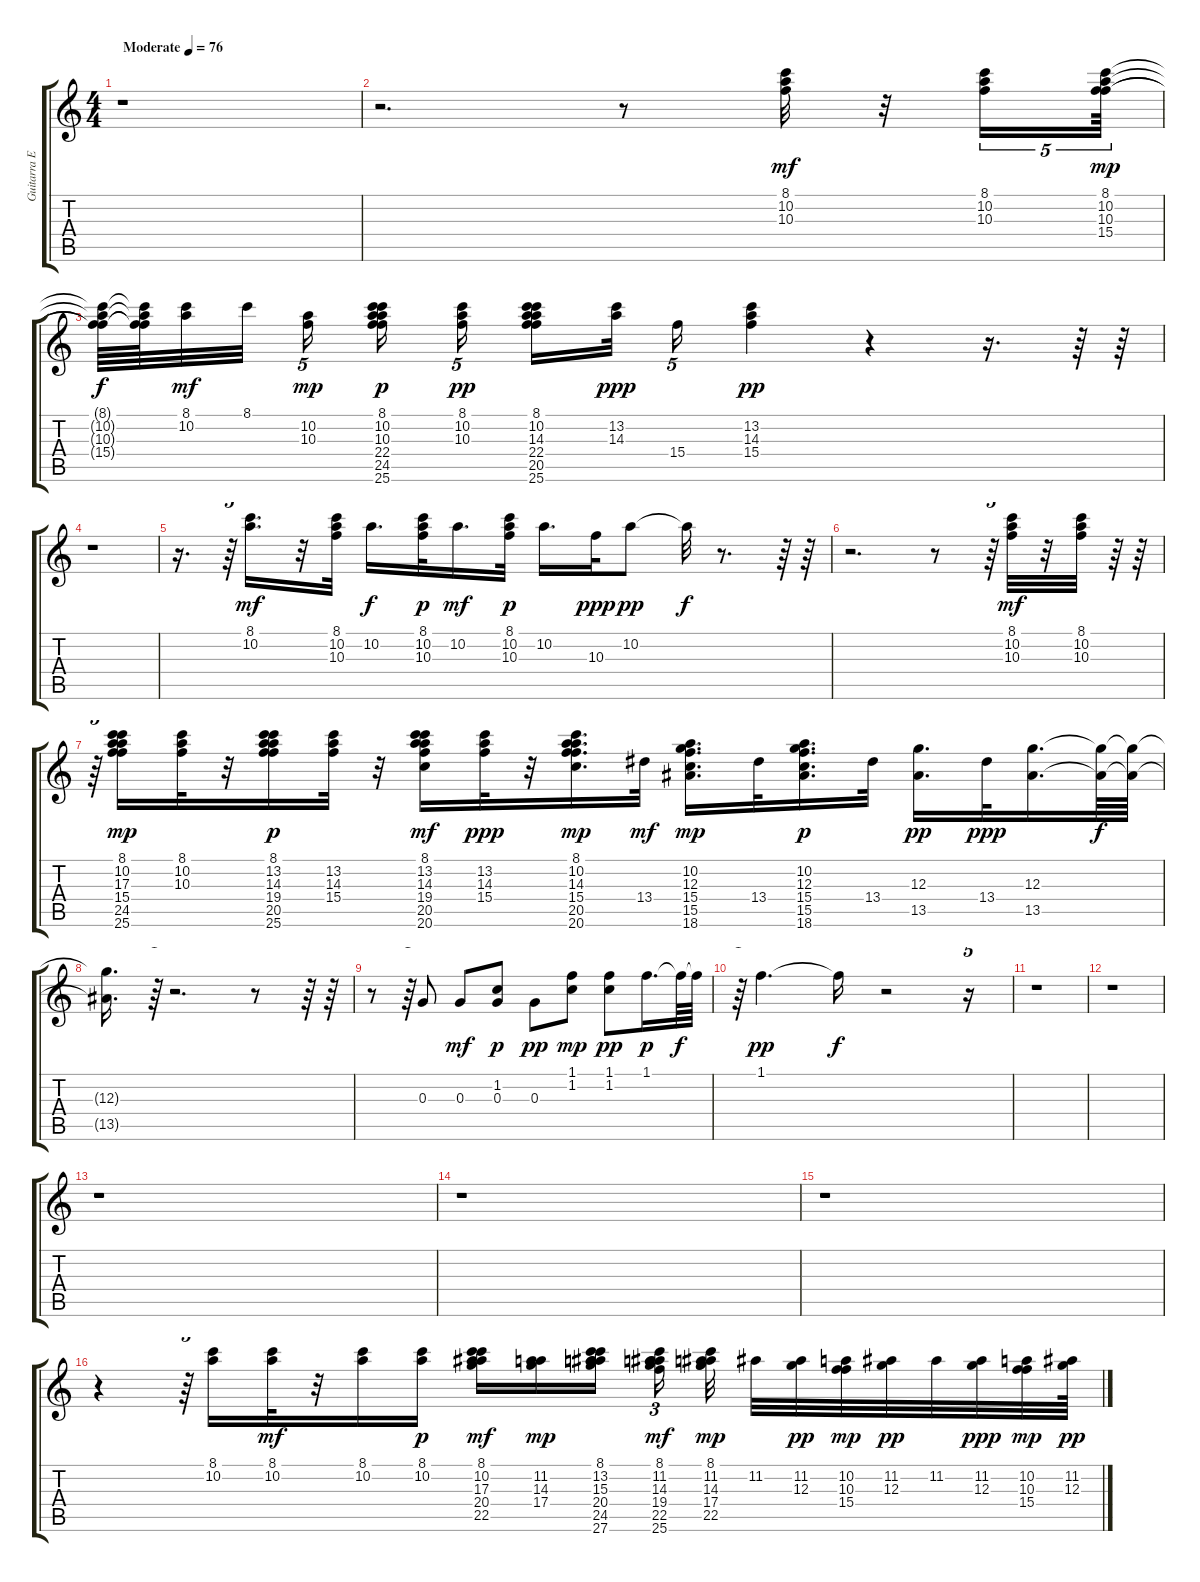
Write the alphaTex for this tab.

\track ("Guitarra Electrica - Delay 1" "Guitarra E") {instrument electricguitarjazz}
\staff {score tabs}
\tuning (E4 B3 G3 D3 A2 E2) {hide}
\ts (4 4)
\tempo (76 "Moderate")
\clef g2
\ks c
r.1{dy mf instrument electricguitarjazz} |
r.2{d} r.8 (8.1 10.2 10.3).32 r.32 (8.1 10.2 10.3).16{tu (5 4)} (8.1 10.2 10.3 15.4).64{tu (5 4) dy mp} |
(8.1{t} 10.2{t} 10.3{t} 15.4{t}).64{dy f} (8.1{t} 10.2{t} 10.3{t} 15.4{t}).64 (8.1 10.2).32{dy mf} 8.1.32{beam splitsecondary} (10.2 10.3).16{tu (5 4) dy mp beam splitsecondary} (8.1 10.2 10.3 22.4 24.5 25.6).16{dy p} (8.1 10.2 10.3).16{tu (5 4) dy pp} (8.1 10.2 14.3 22.4 20.5 25.6).16 (13.2 14.3).32{dy ppp beam splitsecondary} 15.4.16{tu (5 4)} (13.2 14.3 15.4).4{dy pp} r.4 r.16{d} r.64 r.64 |
r.1 |
r.16{d} r.64{tu (5 4)} (8.1 10.2).16{d dy mf} r.32 (8.1 10.2 10.3).32 10.2.16{d dy f} (8.1 10.2 10.3).32{dy p} 10.2.16{d dy mf} (8.1 10.2 10.3).32{dy p} 10.2.16{d} 10.3.32{dy ppp} 10.2.8{dy pp} 10.2{t}.32{dy f} r.8{d} r.64 r.64 |
r.2{d} r.8 r.64{tu (5 4)} (8.1 10.2 10.3).32{dy mf} r.32 (8.1 10.2 10.3).32 r.64 r.64 |
r.64{tu (5 4)} (8.1 10.2 17.3 15.4 24.5 25.6).16{dy mp} (8.1 10.2 10.3).32 r.32 (8.1 13.2 14.3 19.4 20.5 25.6).16{dy p} (13.2 14.3 15.4).32 r.32 (8.1 13.2 14.3 19.4 20.5 20.6).16{dy mf} (13.2 14.3 15.4).32{dy ppp} r.32 (8.1 10.2 14.3 15.4 20.5 20.6).16{d dy mp} 13.4.32{dy mf} (10.2 12.3 15.4 15.5 18.6).16{d dy mp} 13.4.32 (10.2 12.3 15.4 15.5 18.6).16{d dy p} 13.4.32 (12.3 13.5).16{d dy pp} 13.4.32{dy ppp} (12.3 13.5).16{d} (12.3{t} 13.5{t}).64{dy f} (12.3{t} 13.5{t}).64 |
(12.3{t} 13.5{t}).16{d} r.64{tu (5 4)} r.2{d} r.8 r.64 r.64 |
r.8 r.64{tu (5 4)} 0.3.8 0.3.8{dy mf} (1.2 0.3).8{dy p} 0.3.8{dy pp} (1.1 1.2).8{dy mp} (1.1 1.2).8{dy pp} 1.1.16{d dy p} 1.1{t}.64{dy f} 1.1{t}.64 |
r.64{tu (5 4)} 1.1.4{d dy pp} 1.1{t}.16{dy f} r.2 r.16{tu (5 4)} |
r.1 |
r.1 |
r.1 |
r.1 |
r.1 |
r.4 r.64{tu (5 4)} (8.1 10.2).16 (8.1 10.2).32{dy mf} r.32 (8.1 10.2).16 (8.1 10.2).16{dy p} (8.1 10.2 17.3 20.4 22.5).16{dy mf} (11.2 14.3 17.4).16{dy mp} (8.1 13.2 15.3 20.4 24.5 27.6).16{beam splitsecondary} (8.1 11.2 14.3 19.4 22.5 25.6).16{tu (3 2) dy mf} (8.1 11.2 14.3 17.4 22.5).32{dy mp} 11.2.32 (11.2 12.3).32{dy pp} (10.2 10.3 15.4).32{dy mp} (11.2 12.3).32{dy pp} 11.2.32 (11.2 12.3).32{dy ppp} (10.2 10.3 15.4).32{dy mp} (11.2 12.3).64{dy pp}
